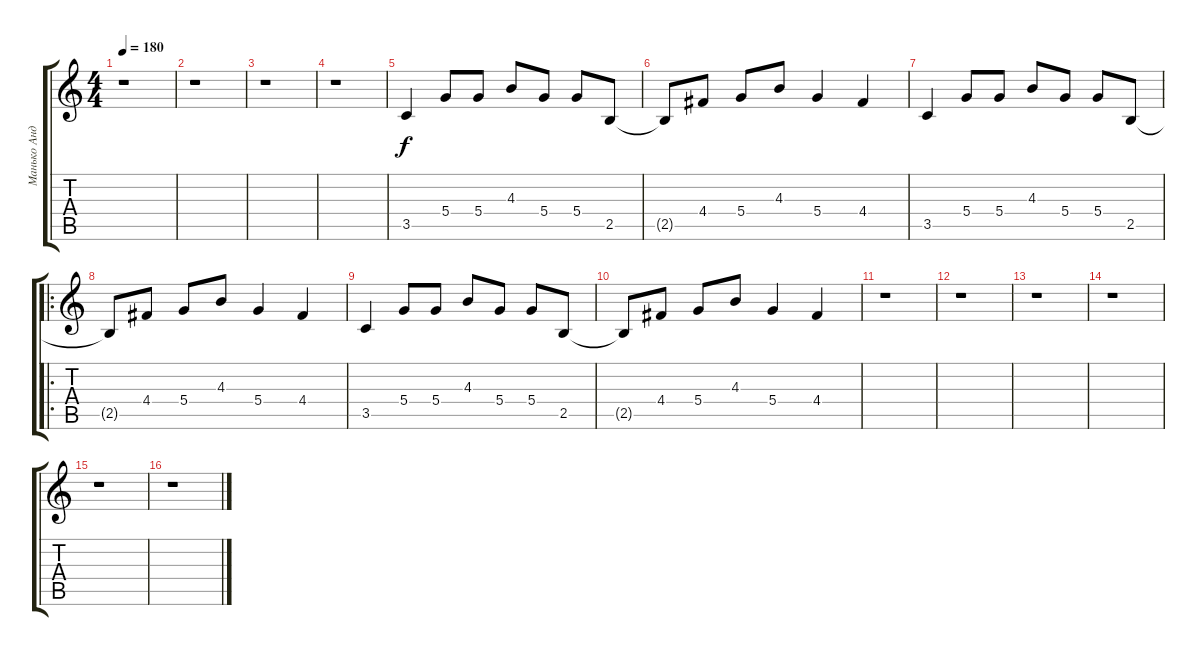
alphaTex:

\track ("Манько Андрей" "Манько Анд") {instrument electricguitarclean}
\staff {score tabs}
\tuning (E4 B3 G3 D3 A2 E2) {hide}
\ts (4 4)
\tempo 180
\clef g2
\ks c
r.1{dy f} |
r.1 |
r.1 |
r.1 |
3.5.4 5.4.8 5.4.8 4.3.8 5.4.8 5.4.8 2.5.8 |
2.5{t}.8 4.4.8 5.4.8 4.3.8 5.4.4 4.4.4 |
3.5.4 5.4.8 5.4.8 4.3.8 5.4.8 5.4.8 2.5.8 |
\ro
2.5{t}.8 4.4.8 5.4.8 4.3.8 5.4.4 4.4.4 |
3.5.4 5.4.8 5.4.8 4.3.8 5.4.8 5.4.8 2.5.8 |
2.5{t}.8 4.4.8 5.4.8 4.3.8 5.4.4 4.4.4 |
r.1 |
r.1 |
r.1 |
r.1 |
r.1 |
r.1
